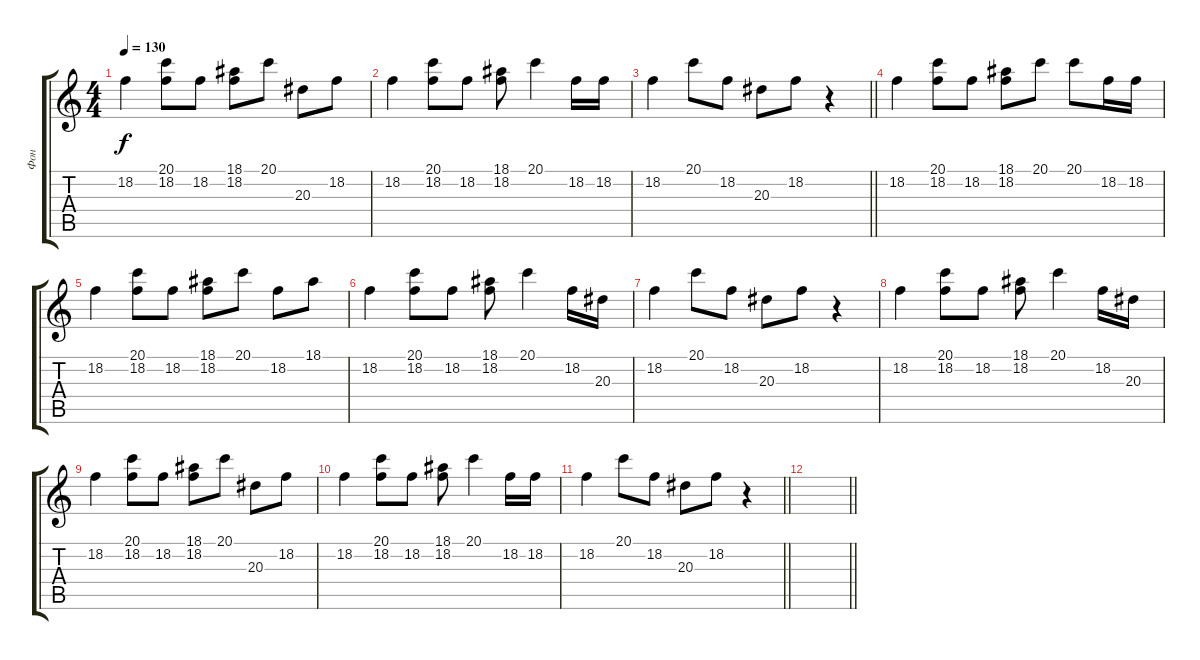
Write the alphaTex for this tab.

\track ("Фон" "Фон") {instrument tremolostrings}
\staff {score tabs}
\tuning (E4 B3 G3 D3 A2 E2) {hide}
\ts (4 4)
\tempo 130
\clef g2
\ks c
18.2.4{dy f} (20.1 18.2).8 18.2.8 (18.1 18.2).8 20.1.8 20.3.8 18.2.8 |
18.2.4 (20.1 18.2).8 18.2.8 (18.1 18.2).8 20.1.4 18.2.16 18.2.16 |
\barLineRight lightlight
18.2.4 20.1.8 18.2.8 20.3.8 18.2.8 r.4 |
18.2.4 (20.1 18.2).8 18.2.8 (18.1 18.2).8 20.1.8 20.1.8 18.2.16 18.2.16 |
18.2.4 (20.1 18.2).8 18.2.8 (18.1 18.2).8 20.1.8 18.2.8 18.1.8 |
18.2.4 (20.1 18.2).8 18.2.8 (18.1 18.2).8 20.1.4 18.2.16 20.3.16 |
18.2.4 20.1.8 18.2.8 20.3.8 18.2.8 r.4 |
18.2.4 (20.1 18.2).8 18.2.8 (18.1 18.2).8 20.1.4 18.2.16 20.3.16 |
18.2.4 (20.1 18.2).8 18.2.8 (18.1 18.2).8 20.1.8 20.3.8 18.2.8 |
18.2.4 (20.1 18.2).8 18.2.8 (18.1 18.2).8 20.1.4 18.2.16 18.2.16 |
\barLineRight lightlight
18.2.4 20.1.8 18.2.8 20.3.8 18.2.8 r.4 |
\barLineRight lightlight
